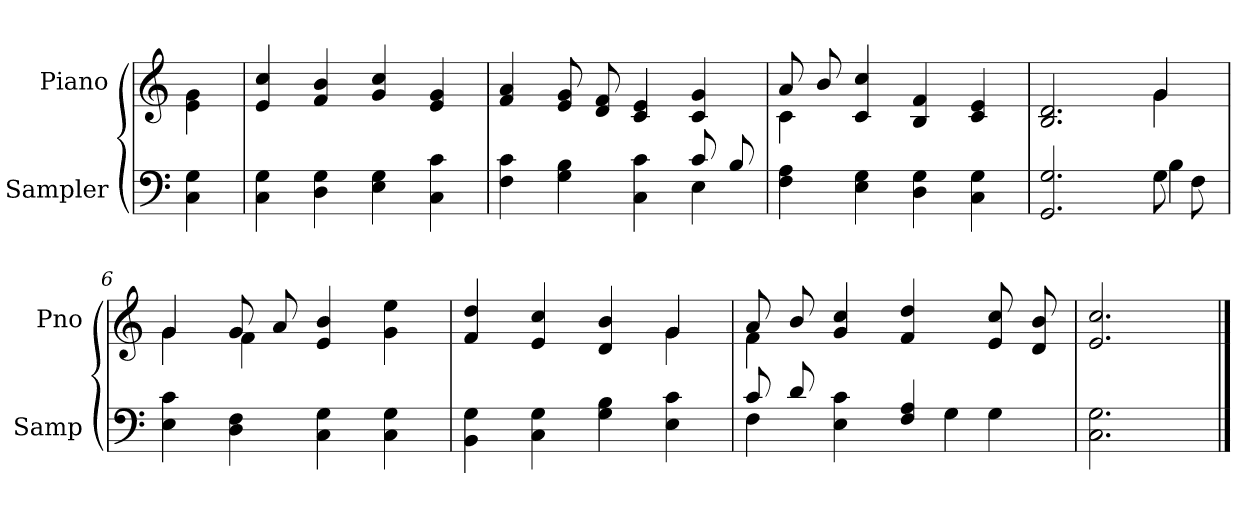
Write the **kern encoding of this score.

**kern	**kern
*part2	*part1
*staff2	*staff1
*I"Sampler	*I"Piano
*I'Samp	*I'Pno
*clefF4	*clefG2
=1	=1
4C 4G	4e\ 4g\
=2	=2
4C 4G	4e 4cc
4D 4G	4f 4b
4E 4G	4g 4cc
4C 4c	4e 4g
=3	=3
*^	*
4F 4c	2.ryy	4f 4a
4G 4B	.	8e/ 8g/
.	.	8d/ 8f/
4C 4c	.	4c 4e
8c/	4E	4c 4g
8B/	.	.
*v	*v	*
=4	=4
*	*^
4F 4A	8a/	4c
.	8b/	.
4E 4G	4c 4cc	2.ryy
4D 4G	4B 4f	.
4C 4G	4c 4e	.
=5	=5	=5
*^	*	*
2.GG 2.G	2.ryy	2.B 2.d	2.ryy
8G\	4B	4g/	4g
8F\	.	.	.
*v	*v	*	*
=6	=6	=6
4E 4c	4g/	4g
4D 4F	8g/	4f
.	8a/	.
4C 4G	4e 4b	2ryy
4C 4G	4g 4ee	.
=7	=7	=7
4BB 4G	4f 4dd	2.ryy
4C 4G	4e 4cc	.
4G 4B	4d 4b	.
4E 4c	4g/	4g
=8	=8	=8
*^	*	*
8c/	4F	8a/	4f
8d/	.	8b/	.
4E 4c	4.ryy	4g 4cc	2.ryy
4F 4A	.	4f 4dd	.
.	4G	.	.
4G\	.	8e/ 8cc/	.
.	8ryy	8d/ 8b/	.
*v	*v	*	*
*	*v	*v
=9	=9
2.C 2.G	2.e 2.cc
==	==
*-	*-
